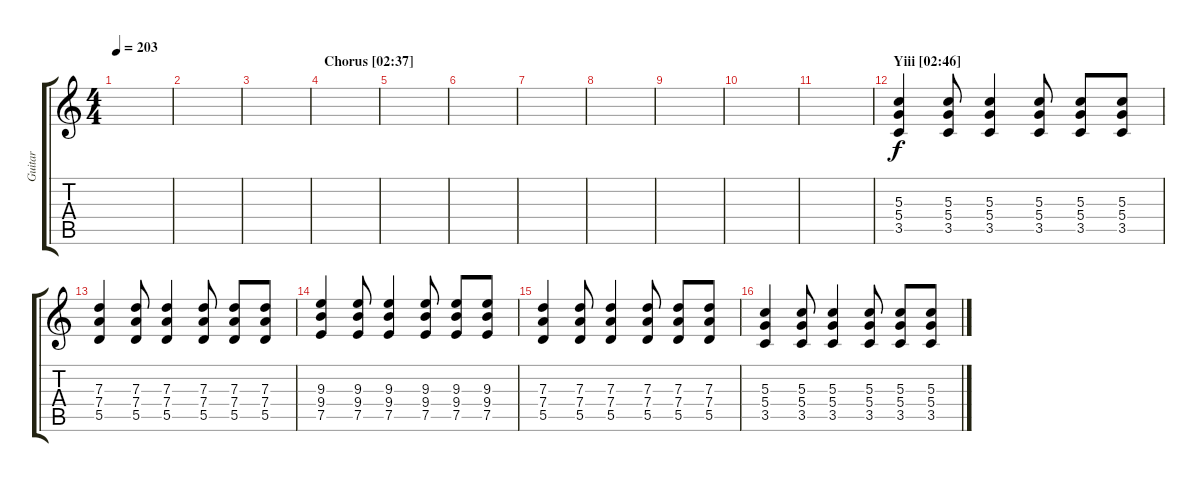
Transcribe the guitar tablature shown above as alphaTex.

\track ("Guitar" "Guitar") {instrument distortionguitar}
\staff {score tabs}
\tuning (E4 B3 G3 D3 A2 E2) {hide}
\ts (4 4)
\tempo 203
\clef g2
\ks c
|
|
|
\section ("" "Chorus [02:37]")
|
|
|
|
|
|
|
|
\section ("" "Yiii [02:46]")
(5.3 5.4 3.5).4 (5.3 5.4 3.5).8 (5.3 5.4 3.5).4 (5.3 5.4 3.5).8 (5.3 5.4 3.5).8 (5.3 5.4 3.5).8 |
(7.3 7.4 5.5).4 (7.3 7.4 5.5).8 (7.3 7.4 5.5).4 (7.3 7.4 5.5).8 (7.3 7.4 5.5).8 (7.3 7.4 5.5).8 |
(9.3 9.4 7.5).4 (9.3 9.4 7.5).8 (9.3 9.4 7.5).4 (9.3 9.4 7.5).8 (9.3 9.4 7.5).8 (9.3 9.4 7.5).8 |
(7.3 7.4 5.5).4 (7.3 7.4 5.5).8 (7.3 7.4 5.5).4 (7.3 7.4 5.5).8 (7.3 7.4 5.5).8 (7.3 7.4 5.5).8 |
(5.3 5.4 3.5).4 (5.3 5.4 3.5).8 (5.3 5.4 3.5).4 (5.3 5.4 3.5).8 (5.3 5.4 3.5).8 (5.3 5.4 3.5).8
